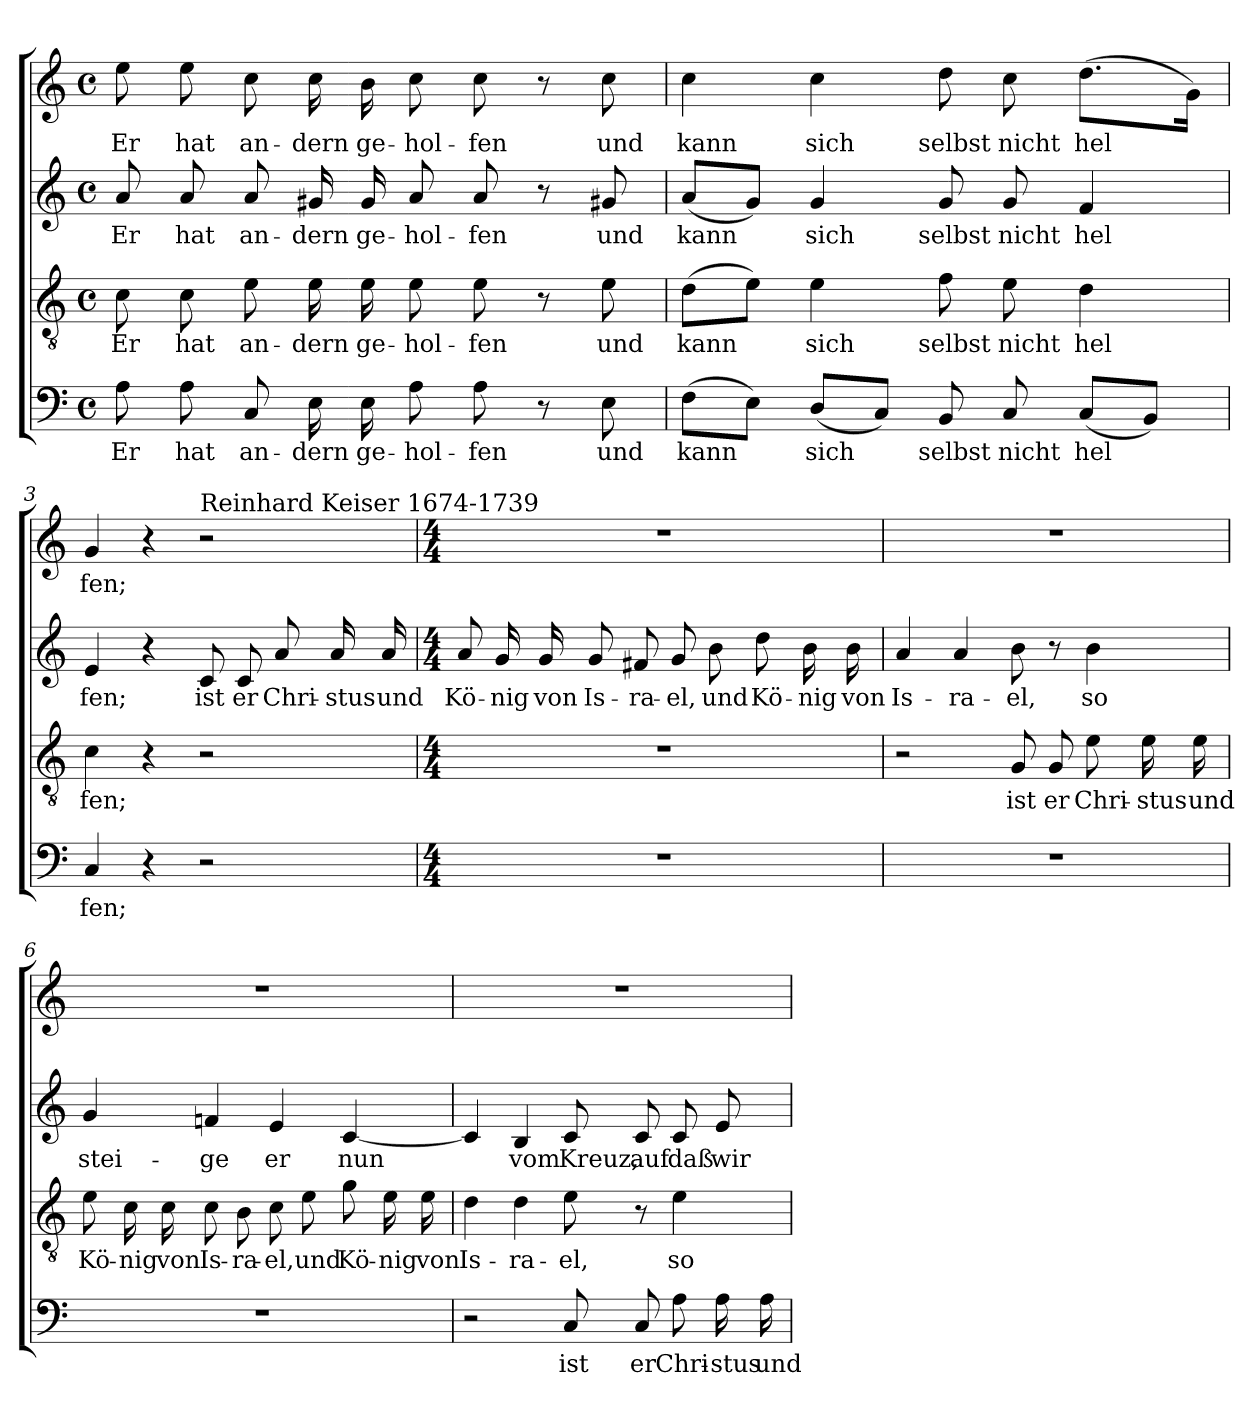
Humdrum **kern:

**kern	**text	**kern	**text	**kern	**text	**kern	**text
*part4	*part4	*part3	*part3	*part2	*part2	*part1	*part1
*staff4	*staff4	*staff3	*staff3	*staff2	*staff2	*staff1	*staff1
*clefF4	*	*clefGv2	*	*clefG2	*	*clefG2	*
*k[]	*	*k[]	*	*k[]	*	*k[]	*
*C:	*	*C:	*	*C:	*	*C:	*
*M4/4	*	*M4/4	*	*M4/4	*	*M4/4	*
*met(c)	*	*met(c)	*	*met(c)	*	*met(c)	*
=1	=1	=1	=1	=1	=1	=1	=1
!	!LO:LY:b	!	!LO:LY:b	!	!LO:LY:b	!	!LO:LY:b
8A\	Er	8c\	Er	8a/	Er	8ee\	Er
!	!LO:LY:b	!	!LO:LY:b	!	!LO:LY:b	!	!LO:LY:b
8A\	hat	8c\	hat	8a/	hat	8ee\	hat
!	!LO:LY:b	!	!LO:LY:b	!	!LO:LY:b	!	!LO:LY:b
8C/	an-	8e\	an-	8a/	an-	8cc\	an-
!	!LO:LY:b	!	!LO:LY:b	!	!LO:LY:b	!	!LO:LY:b
16E\	-dern	16e\	-dern	16g#X/	-dern	16cc\	-dern
!	!LO:LY:b	!	!LO:LY:b	!	!LO:LY:b	!	!LO:LY:b
16E\	ge-	16e\	ge-	16g#/	ge-	16b\	ge-
!	!LO:LY:b	!	!LO:LY:b	!	!LO:LY:b	!	!LO:LY:b
8A\	-hol-	8e\	-hol-	8a/	-hol-	8cc\	-hol-
!	!LO:LY:b	!	!LO:LY:b	!	!LO:LY:b	!	!LO:LY:b
8A\	-fen	8e\	-fen	8a/	-fen	8cc\	-fen
8r	.	8r	.	8r	.	8r	.
!	!LO:LY:b	!	!LO:LY:b	!	!LO:LY:b	!	!LO:LY:b
8E\	und	8e\	und	8g#X/	und	8cc\	und
=2	=2	=2	=2	=2	=2	=2	=2
!	!LO:LY:b	!	!LO:LY:b	!	!LO:LY:b	!	!LO:LY:b
(>8F\L	kann	(>8d\L	kann	(<8a/L	kann	4cc\	kann
8E\J)	.	8e\J)	.	8g/J)	.	.	.
!	!LO:LY:b	!	!LO:LY:b	!	!LO:LY:b	!	!LO:LY:b
(<8D/L	sich	4e\	sich	4g/	sich	4cc\	sich
8C/J)	.	.	.	.	.	.	.
!	!LO:LY:b	!	!LO:LY:b	!	!LO:LY:b	!	!LO:LY:b
8BB/	selbst	8f\	selbst	8g/	selbst	8dd\	selbst
!	!LO:LY:b	!	!LO:LY:b	!	!LO:LY:b	!	!LO:LY:b
8C/	nicht	8e\	nicht	8g/	nicht	8cc\	nicht
!	!LO:LY:b	!	!LO:LY:b	!	!LO:LY:b	!	!LO:LY:b
(<8C/L	hel	4d\	hel	4f/	hel	(>8.dd\L	hel
8BB/J)	.	.	.	.	.	.	.
.	.	.	.	.	.	16g\Jk)	.
=3	=3	=3	=3	=3	=3	=3	=3
!	!LO:LY:b	!	!LO:LY:b	!	!LO:LY:b	!	!LO:LY:b
4C/	fen;	4c\	fen;	4e/	fen;	4g/	fen;
4r	.	4r	.	4r	.	4r	.
!	!	!	!	!	!	!LO:TX:a:t=Reinhard Keiser 1674-1739	!
!	!	!	!	!	!LO:LY:b	!	!
2r	.	2r	.	8c/	ist	2r	.
!	!	!	!	!	!LO:LY:b	!	!
.	.	.	.	8c/	er	.	.
!	!	!	!	!	!LO:LY:b	!	!
.	.	.	.	8a/	Chri-	.	.
!	!	!	!	!	!LO:LY:b	!	!
.	.	.	.	16a/	-stus	.	.
!	!	!	!	!	!LO:LY:b	!	!
.	.	.	.	16a/	und	.	.
!!LO:LB:g=z
=4	=4	=4	=4	=4	=4	=4	=4
*M4/4	*	*M4/4	*	*M4/4	*	*M4/4	*
!	!	!	!	!	!LO:LY:b	!	!
1r	.	1r	.	8a/	Kö-	1r	.
!	!	!	!	!	!LO:LY:b	!	!
.	.	.	.	16g/	-nig	.	.
!	!	!	!	!	!LO:LY:b	!	!
.	.	.	.	16g/	von	.	.
!	!	!	!	!	!LO:LY:b	!	!
.	.	.	.	8g/	Is-	.	.
!	!	!	!	!	!LO:LY:b	!	!
.	.	.	.	8f#X/	-ra-	.	.
!	!	!	!	!	!LO:LY:b	!	!
.	.	.	.	8g/	-el,	.	.
!	!	!	!	!	!LO:LY:b	!	!
.	.	.	.	8b\	und	.	.
!	!	!	!	!	!LO:LY:b	!	!
.	.	.	.	8dd\	Kö-	.	.
!	!	!	!	!	!LO:LY:b	!	!
.	.	.	.	16b\	-nig	.	.
!	!	!	!	!	!LO:LY:b	!	!
.	.	.	.	16b\	von	.	.
=5	=5	=5	=5	=5	=5	=5	=5
!	!	!	!	!	!LO:LY:b	!	!
1r	.	2r	.	4a/	Is-	1r	.
!	!	!	!	!	!LO:LY:b	!	!
.	.	.	.	4a/	-ra-	.	.
!	!	!	!LO:LY:b	!	!LO:LY:b	!	!
.	.	8G/	ist	8b\	-el,	.	.
!	!	!	!LO:LY:b	!	!	!	!
.	.	8G/	er	8r	.	.	.
!	!	!	!LO:LY:b	!	!LO:LY:b	!	!
.	.	8e\	Chri-	4b\	so	.	.
!	!	!	!LO:LY:b	!	!	!	!
.	.	16e\	-stus	.	.	.	.
!	!	!	!LO:LY:b	!	!	!	!
.	.	16e\	und	.	.	.	.
=6	=6	=6	=6	=6	=6	=6	=6
!	!	!	!LO:LY:b	!	!LO:LY:b	!	!
1r	.	8e\	Kö-	4g/	stei-	1r	.
!	!	!	!LO:LY:b	!	!	!	!
.	.	16c\	-nig	.	.	.	.
!	!	!	!LO:LY:b	!	!	!	!
.	.	16c\	von	.	.	.	.
!	!	!	!LO:LY:b	!	!LO:LY:b	!	!
.	.	8c\	Is-	4fn/	-ge	.	.
!	!	!	!LO:LY:b	!	!	!	!
.	.	8B\	-ra-	.	.	.	.
!	!	!	!LO:LY:b	!	!LO:LY:b	!	!
.	.	8c\	-el,	4e/	er	.	.
!	!	!	!LO:LY:b	!	!	!	!
.	.	8e\	und	.	.	.	.
!	!	!	!LO:LY:b	!	!LO:LY:b	!	!
.	.	8g\	Kö-	[4c/	nun	.	.
!	!	!	!LO:LY:b	!	!	!	!
.	.	16e\	-nig	.	.	.	.
!	!	!	!LO:LY:b	!	!	!	!
.	.	16e\	von	.	.	.	.
!!LO:LB:g=z
=7	=7	=7	=7	=7	=7	=7	=7
!	!	!	!LO:LY:b	!	!	!	!
2r	.	4d\	Is-	4c/]	.	1r	.
!	!	!	!LO:LY:b	!	!LO:LY:b	!	!
.	.	4d\	-ra-	4B/	vom	.	.
!	!LO:LY:b	!	!LO:LY:b	!	!LO:LY:b	!	!
8C/	ist	8e\	-el,	8c/	Kreuz,	.	.
!	!LO:LY:b	!	!	!	!LO:LY:b	!	!
8C/	er	8r	.	8c/	auf	.	.
!	!LO:LY:b	!	!LO:LY:b	!	!LO:LY:b	!	!
8A\	Chri-	4e\	so	8c/	daß	.	.
!	!LO:LY:b	!	!	!	!LO:LY:b	!	!
16A\	-stus	.	.	8e/	wir	.	.
!	!LO:LY:b	!	!	!	!	!	!
16A\	und	.	.	.	.	.	.
=	=	=	=	=	=	=	=
*-	*-	*-	*-	*-	*-	*-	*-
